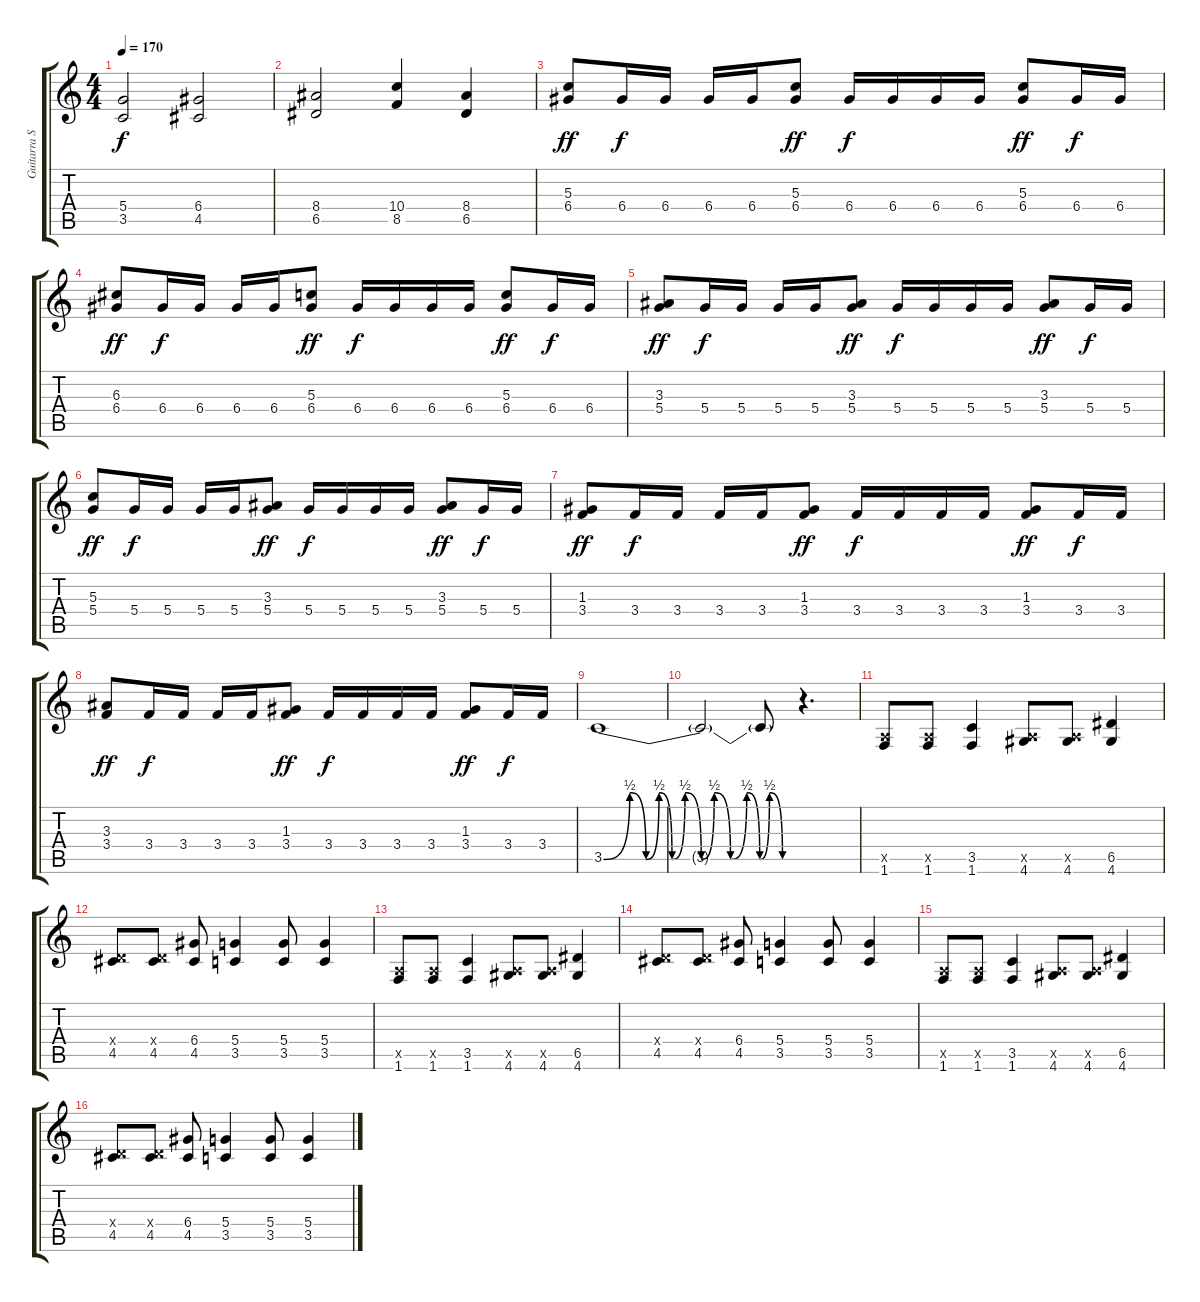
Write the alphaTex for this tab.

\track ("Guitarra Solo" "Guitarra S") {instrument overdrivenguitar}
\staff {score tabs}
\tuning (E4 B3 G3 D3 A2 E2) {hide}
\ts (4 4)
\tempo 170
\clef g2
\ks c
(5.4 3.5).2{dy f} (6.4 4.5).2 |
(8.4 6.5).2 (10.4 8.5).4 (8.4 6.5).4 |
(5.3 6.4).8{dy ff} 6.4.16{dy f} 6.4.16 6.4.16 6.4.16 (5.3 6.4).8{dy ff} 6.4.16{dy f} 6.4.16 6.4.16 6.4.16 (5.3 6.4).8{dy ff} 6.4.16{dy f} 6.4.16 |
(6.3 6.4).8{dy ff} 6.4.16{dy f} 6.4.16 6.4.16 6.4.16 (5.3 6.4).8{dy ff} 6.4.16{dy f} 6.4.16 6.4.16 6.4.16 (5.3 6.4).8{dy ff} 6.4.16{dy f} 6.4.16 |
(3.3 5.4).8{dy ff} 5.4.16{dy f} 5.4.16 5.4.16 5.4.16 (3.3 5.4).8{dy ff} 5.4.16{dy f} 5.4.16 5.4.16 5.4.16 (3.3 5.4).8{dy ff} 5.4.16{dy f} 5.4.16 |
(5.3 5.4).8{dy ff} 5.4.16{dy f} 5.4.16 5.4.16 5.4.16 (3.3 5.4).8{dy ff} 5.4.16{dy f} 5.4.16 5.4.16 5.4.16 (3.3 5.4).8{dy ff} 5.4.16{dy f} 5.4.16 |
(1.3 3.4).8{dy ff} 3.4.16{dy f} 3.4.16 3.4.16 3.4.16 (1.3 3.4).8{dy ff} 3.4.16{dy f} 3.4.16 3.4.16 3.4.16 (1.3 3.4).8{dy ff} 3.4.16{dy f} 3.4.16 |
(3.3 3.4).8{dy ff} 3.4.16{dy f} 3.4.16 3.4.16 3.4.16 (1.3 3.4).8{dy ff} 3.4.16{dy f} 3.4.16 3.4.16 3.4.16 (1.3 3.4).8{dy ff} 3.4.16{dy f} 3.4.16 |
3.5{be (custom 0 0 8 2 13 0 17 2 21 0 25 2 30 0 34 2 39 0 44 2 48 0 51 2 55 0 60 0)}.1 |
3.5{t}.2 3.5{t}.8 r.4{d} |
(0.5{x} 1.6).8 (0.5{x} 1.6).8 (3.5 1.6).4 (0.5{x} 4.6).8 (0.5{x} 4.6).8 (6.5 4.6).4 |
(0.4{x} 4.5).8 (0.4{x} 4.5).8 (6.4 4.5).8 (5.4 3.5).4 (5.4 3.5).8 (5.4 3.5).4 |
(0.5{x} 1.6).8 (0.5{x} 1.6).8 (3.5 1.6).4 (0.5{x} 4.6).8 (0.5{x} 4.6).8 (6.5 4.6).4 |
(0.4{x} 4.5).8 (0.4{x} 4.5).8 (6.4 4.5).8 (5.4 3.5).4 (5.4 3.5).8 (5.4 3.5).4 |
(0.5{x} 1.6).8 (0.5{x} 1.6).8 (3.5 1.6).4 (0.5{x} 4.6).8 (0.5{x} 4.6).8 (6.5 4.6).4 |
(0.4{x} 4.5).8 (0.4{x} 4.5).8 (6.4 4.5).8 (5.4 3.5).4 (5.4 3.5).8 (5.4 3.5).4
